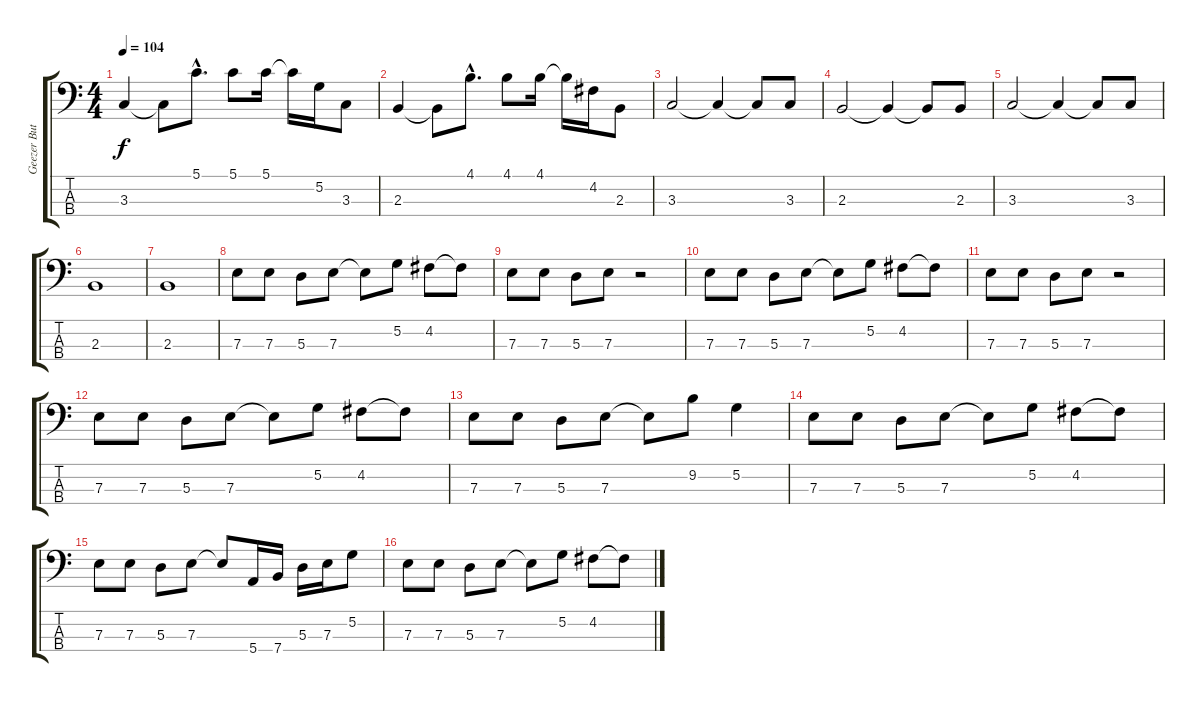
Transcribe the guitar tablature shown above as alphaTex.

\track ("Geezer Butler" "Geezer But") {instrument electricbassfinger}
\staff {score tabs}
\tuning (G2 D2 A1 E1) {hide}
\ts (4 4)
\tempo 104
\clef f4
\ks c
3.3.4{dy f} 3.3{t}.8 5.1{hac}.8{d} 5.1.8 5.1.16 5.1{t}.16 5.2.16 3.3.8 |
2.3.4 2.3{t}.8 4.1{hac}.8{d} 4.1.8 4.1.16 4.1{t}.16 4.2.16 2.3.8 |
3.3.2 3.3{t}.4 3.3{t}.8 3.3.8 |
2.3.2 2.3{t}.4 2.3{t}.8 2.3.8 |
3.3.2 3.3{t}.4 3.3{t}.8 3.3.8 |
2.3.1 |
2.3.1 |
7.3.8 7.3.8 5.3.8 7.3.8 7.3{t}.8 5.2.8 4.2.8 4.2{t}.8 |
7.3.8 7.3.8 5.3.8 7.3.8 r.2 |
7.3.8 7.3.8 5.3.8 7.3.8 7.3{t}.8 5.2.8 4.2.8 4.2{t}.8 |
7.3.8 7.3.8 5.3.8 7.3.8 r.2 |
7.3.8 7.3.8 5.3.8 7.3.8 7.3{t}.8 5.2.8 4.2.8 4.2{t}.8 |
7.3.8 7.3.8 5.3.8 7.3.8 7.3{t}.8 9.2.8 5.2.4 |
7.3.8 7.3.8 5.3.8 7.3.8 7.3{t}.8 5.2.8 4.2.8 4.2{t}.8 |
7.3.8 7.3.8 5.3.8 7.3.8 7.3{t}.8 5.4.16 7.4.16 5.3.16 7.3.16 5.2.8 |
7.3.8 7.3.8 5.3.8 7.3.8 7.3{t}.8 5.2.8 4.2.8 4.2{t}.8
